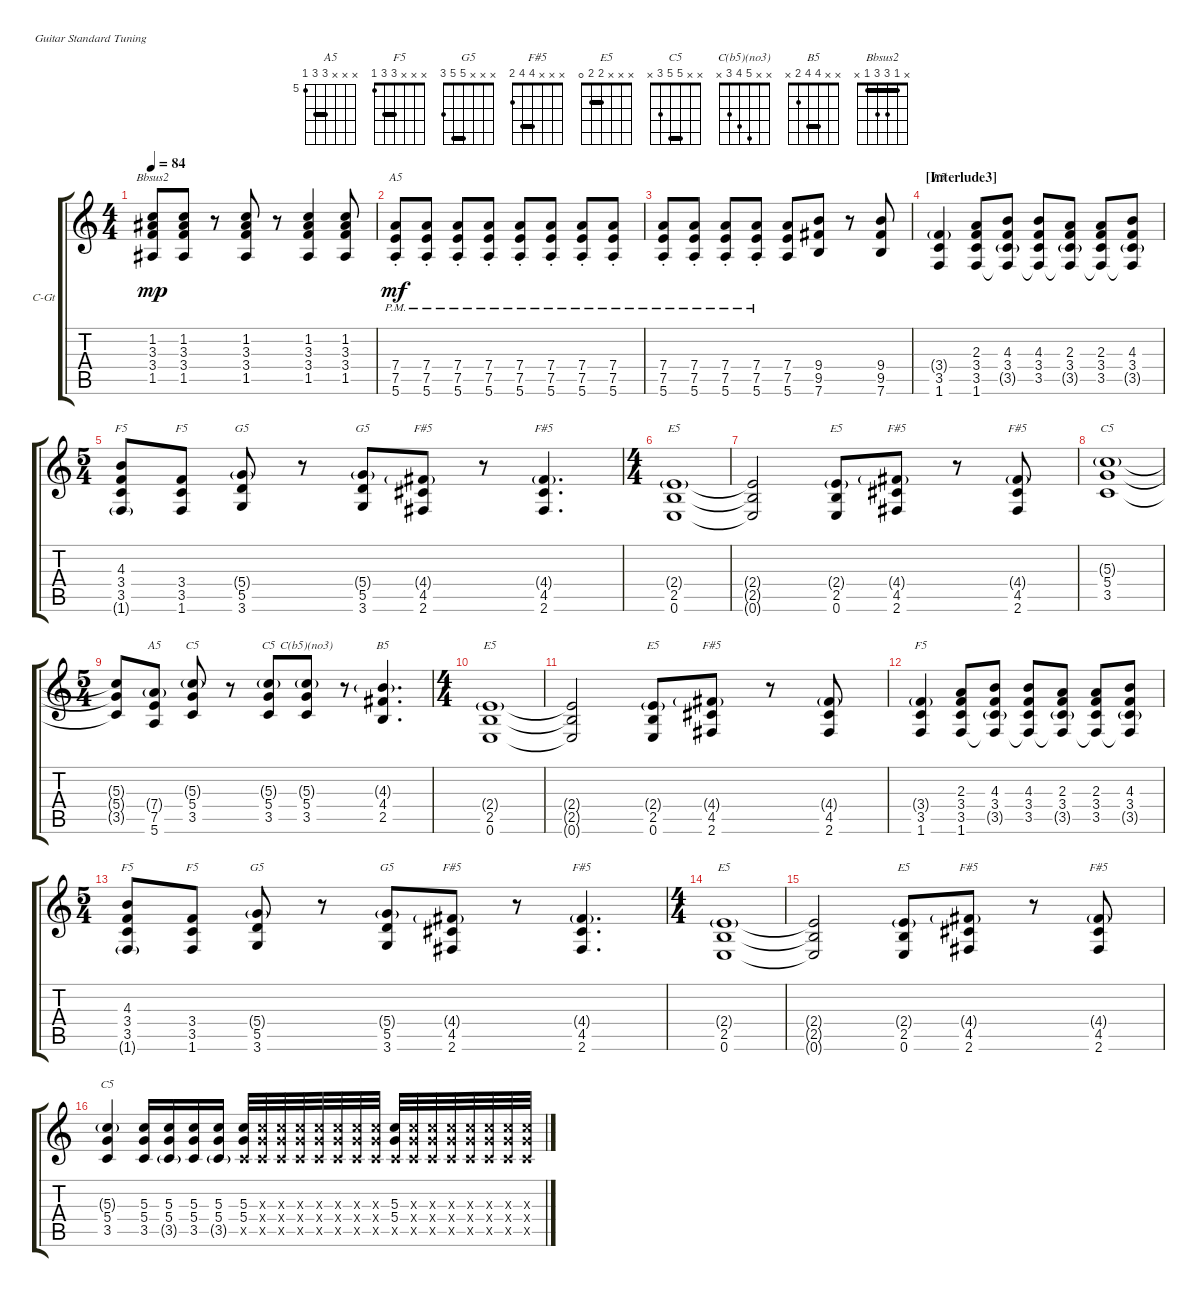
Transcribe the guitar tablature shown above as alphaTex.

\defaultSystemsLayout 4
\bracketExtendMode groupsimilarinstruments
\firstSystemTrackNameOrientation horizontal
\otherSystemsTrackNameOrientation horizontal
\track ("Clean Electric" "C-Gt") {instrument electricguitarclean}
\staff {score tabs}
\tuning (E4 B3 G3 D3 A2 E2)
\chord ("A5" x x x 7 7 5) {firstfret 5 barre 7}
\chord ("F5" x x x 3 3 1) {barre 3}
\chord ("G5" x x x 5 5 3) {barre 5}
\chord ("F#5" x x x 4 4 2) {barre 4}
\chord ("E5" x x x 2 2 0) {barre 2}
\chord ("C5" x x x 5 3 x)
\chord ("C5" x x 5 5 3 x) {barre 5}
\chord ("C(b5)(no3)" x x 5 4 3 x)
\chord ("B5" x x 4 4 2 x) {barre 4}
\chord ("Bbsus2" x 1 3 3 1 x) {barre 1}
\ts (4 4)
\tempo 84
\clef g2
\ks aminor
(1.2 3.4 1.5 3.3).8{ch "Bbsus2" dy mp} (1.2 3.4 1.5 3.3).8 r.8 (1.2 3.4 1.5 3.3).8 r.8 (1.2 3.4 1.5 3.3).4 (1.2 3.4 1.5 3.3).8 |
(5.6{pm st} 7.5{pm st} 7.4{pm st}).8{ch "A5" dy mf} (5.6{pm st} 7.5{pm st} 7.4{pm st}).8 (5.6{pm st} 7.5{pm st} 7.4{pm st}).8 (5.6{pm st} 7.5{pm st} 7.4{pm st}).8 (5.6{pm st} 7.5{pm st} 7.4{pm st}).8 (5.6{pm st} 7.5{pm st} 7.4{pm st}).8 (5.6{pm st} 7.5{pm st} 7.4{pm st}).8 (5.6{pm st} 7.5{pm st} 7.4{pm st}).8 |
(5.6{pm st} 7.5{pm st} 7.4{pm st}).8 (5.6{pm st} 7.5{pm st} 7.4{pm st}).8 (5.6{pm st} 7.5{pm st} 7.4{pm st}).8 (5.6{pm st} 7.5{pm st} 7.4{pm st}).8 (5.6 7.5 7.4).8 (7.6 9.5 9.4).8 r.8 (7.6 9.5 9.4).8 |
\section ("" "[Interlude3]")
(1.6 3.5 3.4{g}).4{ch "F5"} (2.3 3.5 1.6 3.4).8 (4.3 3.5{g} 1.6{t} 3.4).8 (4.3 3.5 1.6{t} 3.4).8 (2.3 3.5{g} 1.6{t} 3.4).8 (2.3 3.5 1.6{t} 3.4).8 (4.3 3.5{g} 1.6{t} 3.4).8 |
\ts (5 4)
(1.6{g} 3.5 3.4 4.3).8{ch "F5"} (1.6 3.5 3.4).8{ch "F5"} (5.4{g} 3.6 5.5).8{ch "G5"} r.8 (5.4{g} 3.6 5.5).8{ch "G5"} (4.4{g} 2.6 4.5).8{ch "F#5"} r.8 (4.4{g} 2.6 4.5).4{d ch "F#5"} |
\ts (4 4)
(2.4{g} 2.5 0.6).1{ch "E5"} |
(2.4{t} 2.5{t} 0.6{t}).2 (2.4{g} 0.6 2.5).8{ch "E5"} (4.4{g} 2.6 4.5).8{ch "F#5"} r.8 (4.4{g} 2.6 4.5).8{ch "F#5"} |
(3.5 5.4 5.3{g}).1{ch "C5"} |
\ts (5 4)
(3.5{t} 5.4{t} 5.3{t}).8 (7.4{g} 5.6 7.5).8{ch "A5"} (3.5 5.4 5.3{g}).8{ch "C5"} r.8 (3.5 5.4 5.3{g}).8{ch "C5"} (5.4 3.5 5.3{g}).8{ch "C(b5)(no3)"} r.8 (2.5 4.3{g} 4.4).4{d ch "B5"} |
\ts (4 4)
(2.4{g} 2.5 0.6).1{ch "E5"} |
(2.4{t} 2.5{t} 0.6{t}).2 (2.4{g} 0.6 2.5).8{ch "E5"} (4.4{g} 2.6 4.5).8{ch "F#5"} r.8 (4.4{g} 2.6 4.5).8 |
(1.6 3.5 3.4{g}).4{ch "F5"} (2.3 3.5 1.6 3.4).8 (4.3 3.5{g} 1.6{t} 3.4).8 (4.3 3.5 1.6{t} 3.4).8 (2.3 3.5{g} 1.6{t} 3.4).8 (2.3 3.5 1.6{t} 3.4).8 (4.3 3.5{g} 1.6{t} 3.4).8 |
\ts (5 4)
(1.6{g} 3.5 3.4 4.3).8{ch "F5"} (1.6 3.5 3.4).8{ch "F5"} (5.4{g} 3.6 5.5).8{ch "G5"} r.8 (5.4{g} 3.6 5.5).8{ch "G5"} (4.4{g} 2.6 4.5).8{ch "F#5"} r.8 (4.4{g} 2.6 4.5).4{d ch "F#5"} |
\ts (4 4)
(2.4{g} 2.5 0.6).1{ch "E5"} |
(2.4{t} 2.5{t} 0.6{t}).2 (2.4{g} 0.6 2.5).8{ch "E5"} (4.4{g} 2.6 4.5).8{ch "F#5"} r.8 (4.4{g} 2.6 4.5).8{ch "F#5"} |
(3.5 5.4 5.3{g}).4{ch "C5"} (5.3 5.4 3.5).16 (5.3 5.4 3.5{g}).16 (5.3 5.4 3.5).16 (5.3 5.4 3.5{g}).16 (5.3 5.4 3.5{x}).32 (5.3{x} 5.4{x} 3.5{x}).32 (5.3{x} 5.4{x} 3.5{x}).32 (5.3{x} 5.4{x} 3.5{x}).32 (5.3{x} 5.4{x} 3.5{x}).32 (5.3{x} 5.4{x} 3.5{x}).32 (5.3{x} 5.4{x} 3.5{x}).32 (5.3{x} 5.4{x} 3.5{x}).32 (5.3 5.4 3.5{x}).32 (5.3{x} 5.4{x} 3.5{x}).32 (5.3{x} 5.4{x} 3.5{x}).32 (5.3{x} 5.4{x} 3.5{x}).32 (5.3{x} 5.4{x} 3.5{x}).32 (5.3{x} 5.4{x} 3.5{x}).32 (5.3{x} 5.4{x} 3.5{x}).32 (5.3{x} 5.4{x} 3.5{x}).32
